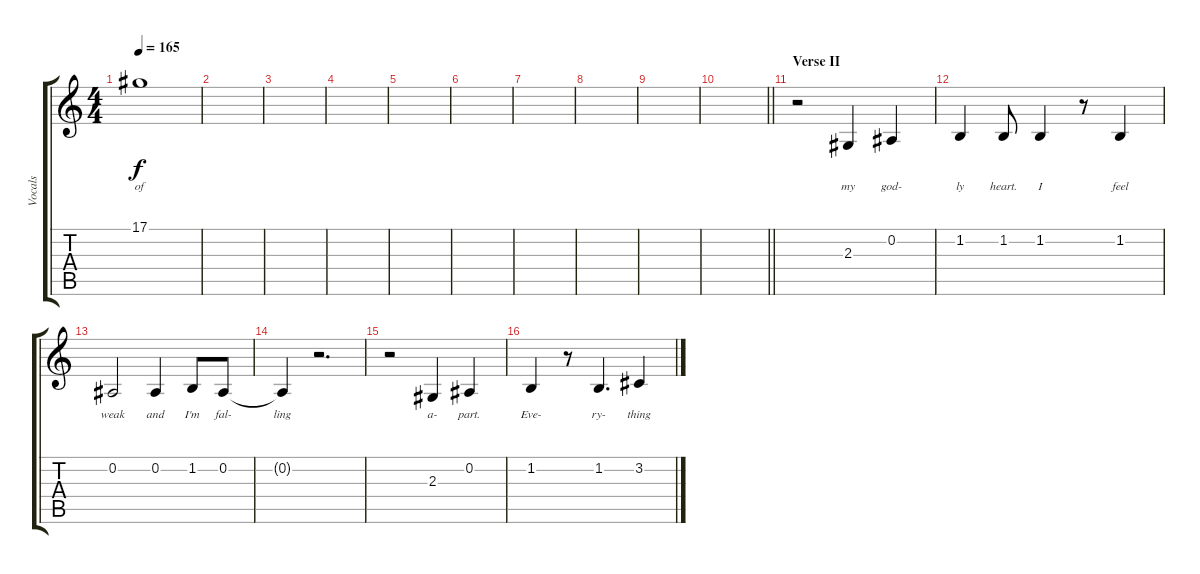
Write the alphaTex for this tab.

\track ("Vocals" "Vocals") {instrument lead6voice}
\staff {score tabs}
\tuning (Eb4 Bb3 Gb3 Db3 Ab2 Eb2) {hide}
\ts (4 4)
\tempo 165
\clef g2
\ks c
17.1{t}.1{lyrics (0 "of") lyrics (1 "") lyrics (2 "") lyrics (3 "") lyrics (4 "") dy f} |
|
|
|
|
|
|
|
|
\barLineRight lightlight
|
\section ("" "Verse II")
r.2 2.3.4{lyrics (0 "my") lyrics (1 "") lyrics (2 "") lyrics (3 "") lyrics (4 "")} 0.2.4{lyrics (0 "god-") lyrics (1 "") lyrics (2 "") lyrics (3 "") lyrics (4 "")} |
1.2.4{lyrics (0 "ly") lyrics (1 "") lyrics (2 "") lyrics (3 "") lyrics (4 "")} 1.2.8{lyrics (0 "heart.") lyrics (1 "") lyrics (2 "") lyrics (3 "") lyrics (4 "")} 1.2.4{lyrics (0 "I") lyrics (1 "") lyrics (2 "") lyrics (3 "") lyrics (4 "")} r.8 1.2.4{lyrics (0 "feel") lyrics (1 "") lyrics (2 "") lyrics (3 "") lyrics (4 "")} |
0.2.2{lyrics (0 "weak") lyrics (1 "") lyrics (2 "") lyrics (3 "") lyrics (4 "")} 0.2.4{lyrics (0 "and") lyrics (1 "") lyrics (2 "") lyrics (3 "") lyrics (4 "")} 1.2.8{lyrics (0 "I'm") lyrics (1 "") lyrics (2 "") lyrics (3 "") lyrics (4 "")} 0.2.8{lyrics (0 "fal-") lyrics (1 "") lyrics (2 "") lyrics (3 "") lyrics (4 "")} |
0.2{t}.4{lyrics (0 "ling") lyrics (1 "") lyrics (2 "") lyrics (3 "") lyrics (4 "")} r.2{d} |
r.2 2.3.4{lyrics (0 "a-") lyrics (1 "") lyrics (2 "") lyrics (3 "") lyrics (4 "")} 0.2.4{lyrics (0 "part.") lyrics (1 "") lyrics (2 "") lyrics (3 "") lyrics (4 "")} |
1.2.4{lyrics (0 "Eve-") lyrics (1 "") lyrics (2 "") lyrics (3 "") lyrics (4 "")} r.8 1.2.4{d lyrics (0 "ry-") lyrics (1 "") lyrics (2 "") lyrics (3 "") lyrics (4 "")} 3.2.4{lyrics (0 "thing") lyrics (1 "") lyrics (2 "") lyrics (3 "") lyrics (4 "")}
